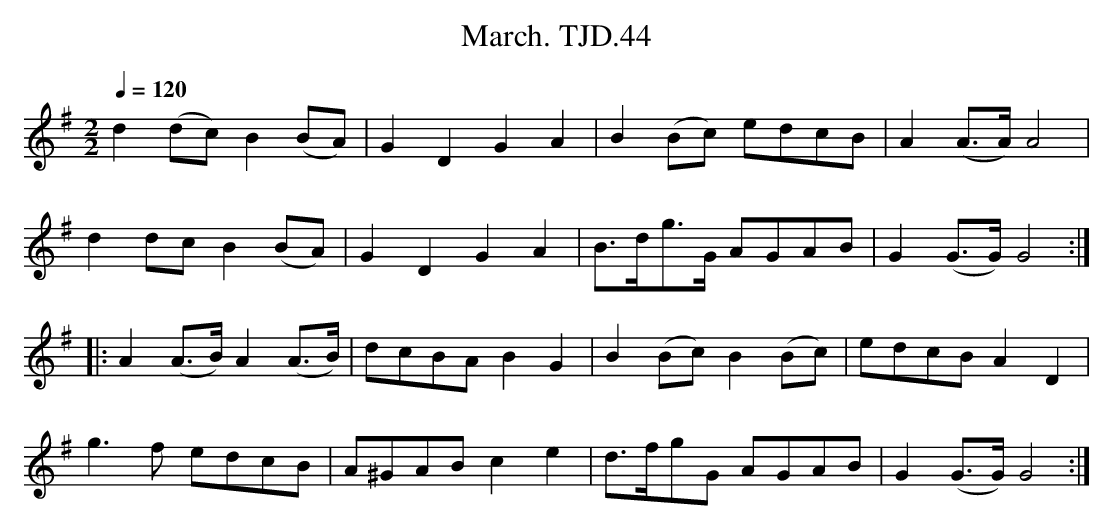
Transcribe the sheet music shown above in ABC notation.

X:1
T:March. TJD.44
M:2/2
L:1/8
Q:1/4=120
K:G
d2(dc)B2(BA)|G2D2G2A2|B2(Bc) edcB|A2(A>A)A4|
d2dcB2(BA)|G2D2G2A2|B>dg>G AGAB|G2(G>G)G4:|
|:A2(A>B)A2(A>B)|dcBAB2G2|B2(Bc)B2(Bc)|edcBA2D2|
g2>f2 edcB|A^GABc2e2|d>fgG AGAB|G2(G>G)G4:|
